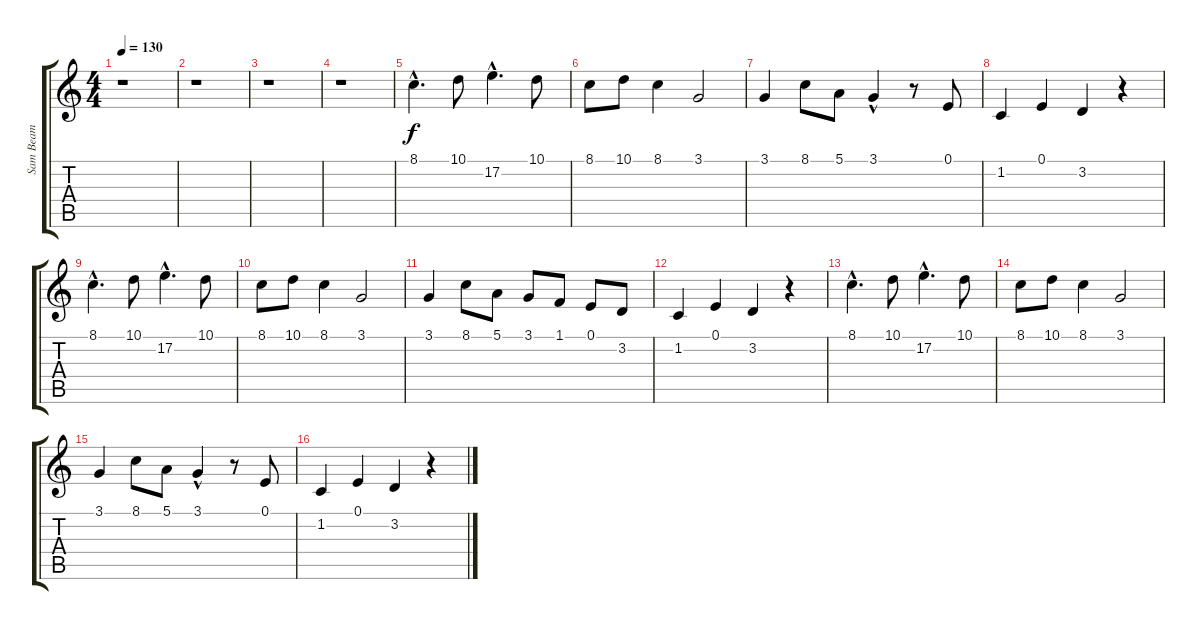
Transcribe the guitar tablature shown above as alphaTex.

\track ("Sam Beam" "Sam Beam") {instrument synthvoice}
\staff {score tabs}
\tuning (E4 B3 G3 D3 A2 E2) {hide}
\ts (4 4)
\tempo 130
\clef g2
\ks c
r.1{dy f instrument synthvoice} |
r.1 |
r.1 |
r.1 |
8.1{hac}.4{d} 10.1.8 17.2{hac}.4{d} 10.1.8 |
8.1.8 10.1.8 8.1.4 3.1.2 |
3.1.4 8.1.8 5.1.8 3.1{hac}.4 r.8 0.1.8 |
1.2.4 0.1.4 3.2.4 r.4 |
8.1{hac}.4{d} 10.1.8 17.2{hac}.4{d} 10.1.8 |
8.1.8 10.1.8 8.1.4 3.1.2 |
3.1.4 8.1.8 5.1.8 3.1.8 1.1.8 0.1.8 3.2.8 |
1.2.4 0.1.4 3.2.4 r.4 |
8.1{hac}.4{d} 10.1.8 17.2{hac}.4{d} 10.1.8 |
8.1.8 10.1.8 8.1.4 3.1.2 |
3.1.4 8.1.8 5.1.8 3.1{hac}.4 r.8 0.1.8 |
1.2.4 0.1.4 3.2.4 r.4
